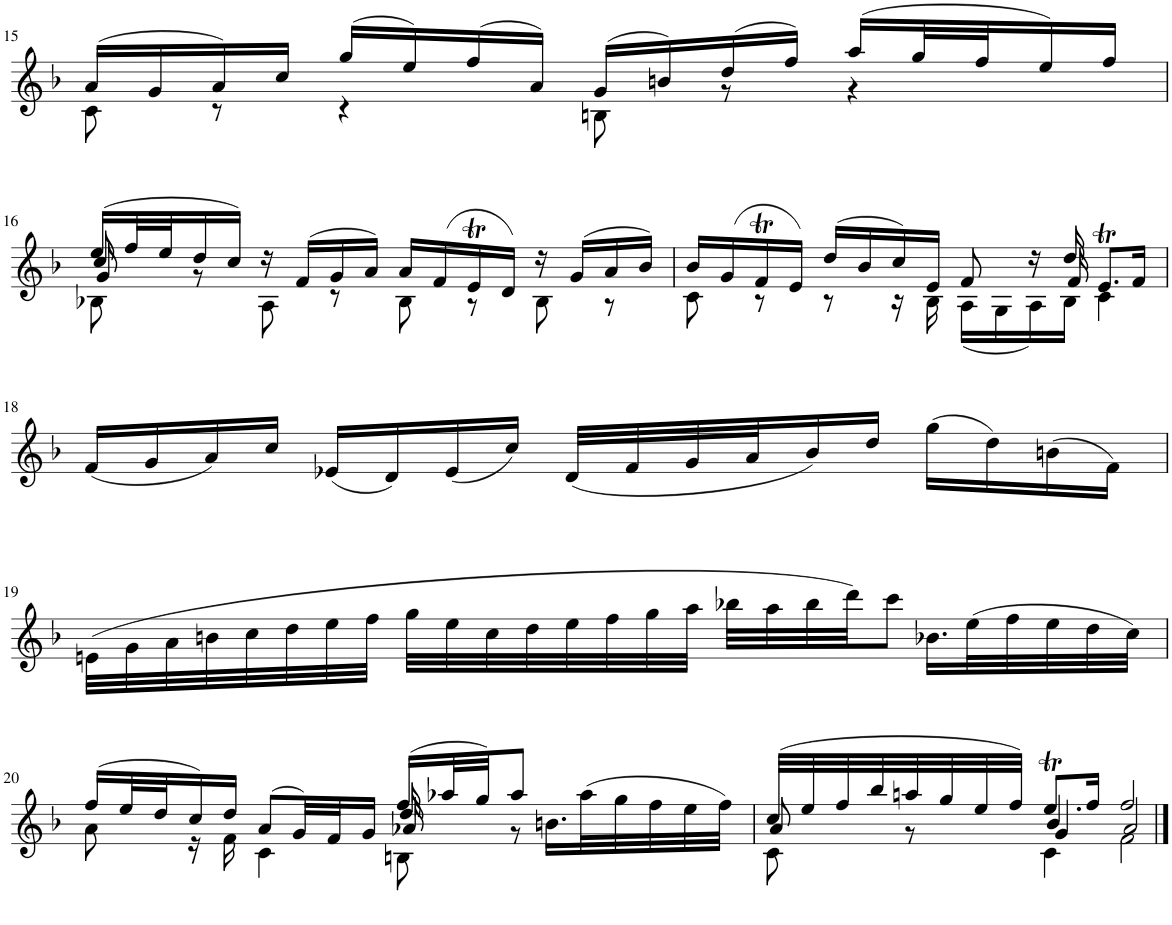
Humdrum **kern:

**kern
*part1
*staff1
*I"Violin
*I'Vln.
!!LO:PB:g=z
*clefG2
*k[b-]
*M4/4
*met(c)
=15
*^
(16a/LL	8c\
16g/	.
16a/)	8r
16cc/JJ	.
(16gg/LL	4r
16ee/)	.
(16ff/	.
16a/JJ)	.
(16g/LL	8Bn\
16bn/)	.
(16dd/	8r
16ff/JJ)	.
(16aa/LL	4r
32gg/L	.
32ff/J	.
16ee/)	.
16ff/JJ	.
!!LO:LB:g=z	!!
=16	=16
*^	*^
(16ee/LL	8B-X\	8cc/	8g/
32ff/L	.	.	.
32ee/J	.	.	.
16dd/	8r	8ryy	8ryy
16cc/JJ)	.	.	.
16r	8A\	4ryy	4ryy
(16f/LL	.	.	.
16g/	8r	.	.
16a/JJ)	.	.	.
16a/LL	8B-\	2ryy	2ryy
(16f/	.	.	.
16et/	8r	.	.
16d/JJ)	.	.	.
16r	8B-\	.	.
(16g/LL	.	.	.
16a/	8r	.	.
16b-/JJ)	.	.	.
*	*	*v	*v
=17	=17	=17
16b-/LL	8c\	2ryy
(16g/	.	.
16fT/	8r	.
16e/JJ)	.	.
(16dd/LL	8r	.
16b-/	.	.
16cc/)	16r	.
16e/JJ	16B-\	.
8f/	(16A\LL	8ryy
.	16G\	.
16r	16A\)	16ryy
16dd/	16B-\JJ	16f/
8.et/L	4c\	4ryy
16f/Jk	.	.
*v	*v	*v
!!LO:LB:g=z
=18
(16f/LL
16g/
16a/)
16cc/JJ
(16e-X/LL
16d/)
(16e-/
16cc/JJ)
(32d/LLL
32f/
32g/
32a/J
16b-/)
16dd/JJ
(16gg\LL
16dd\)
(16bn\
16f\JJ)
!!LO:LB:g=z
=19
(32en\LLL
32g\
32a\
32bn\
32cc\
32dd\
32ee\
32ff\JJJ
32gg\LLL
32ee\
32cc\
32dd\
32ee\
32ff\
32gg\
32aa\JJJ
32bb-X\LLL
32aa\
32bb-\
32ddd\JJ)
8ccc\J
16.b-X\LL
(32ee\L
32ff\
32ee\
32dd\
32cc\JJJ)
!!LO:LB:g=z
=20
*^
*	*^
*	*	*^
(16ff/LL	8a\	2ryy	2ryy
32ee/L	.	.	.
32dd/J	.	.	.
16cc/)	16r	.	.
16dd/JJ	16f\	.	.
(8a/L	4c\	.	.
32g/LL)	.	.	.
32f/J	.	.	.
16g/JJ	.	.	.
(16ff/LL	8Bn\	16dd/	16a-X/
32aa-X/L	.	16ryy	16ryy
32gg/JJ)	.	.	.
8aa-/J	8r	8ryy	8ryy
16.bn\LL	4ryy	4ryy	4ryy
(32aa-\L	.	.	.
32gg\	.	.	.
32ff\	.	.	.
32ee\	.	.	.
32ff\JJJ)	.	.	.
=21	=21	=21	=21
(32cc/LLL	8c\	8a/	4ryy
32ee/	.	.	.
32ff/	.	.	.
32bb-/	.	.	.
32aan/	8r	8ryy	.
32gg/	.	.	.
32ee/	.	.	.
32ff/JJJ)	.	.	.
8.eet/L	4c\	4b-/	4g/
16ff/Jk	.	.	.
2ff/	2f\	2a/	2ryy
*v	*v	*v	*v
==
*-
